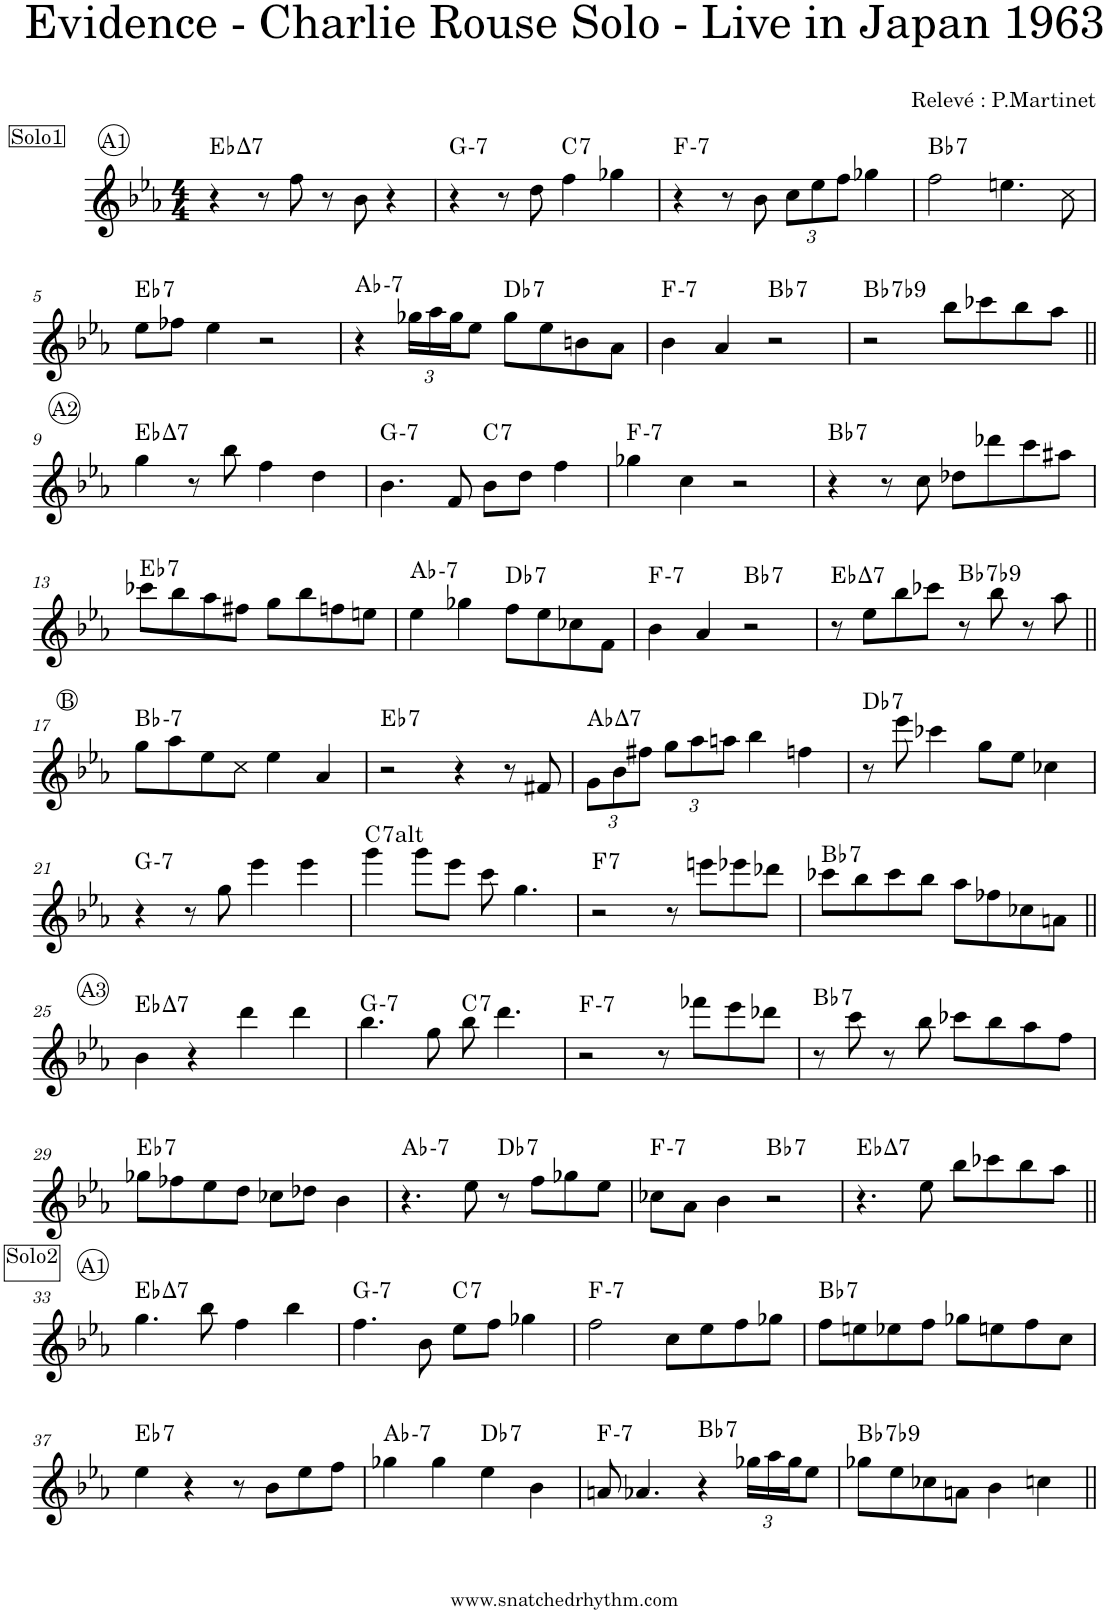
**kern	**harte
*part1	*part1
*staff1	*
*I"Piano	*
*I'Pno.	*
*clefG2	*
*k[b-e-a-]	*
*M4/4	*
=1	=1
!LO:TX:a:t=A1	!
!LO:TX:a:t=Solo1	!LO:H:kt=7
4r	Eb:maj7
8r	.
8ff\	.
8r	.
8b-\	.
4r	.
=2	=2
!	!LO:H:kt=7
4r	G:min7
8r	.
8dd\	.
!	!LO:H:kt=7
4ff\	C:7
4gg-X\	.
=3	=3
!	!LO:H:kt=7
4r	F:min7
8r	.
8b-\	.
*Xbrackettup	*
12cc\L	.
12ee-\	.
12ff\J	.
4gg-X\	.
=4	=4
!	!LO:H:kt=7
2ff\	Bb:7
4.een\	.
8cc\	.
!!LO:LB:g=z
=5	=5
!	!LO:H:kt=7
8ee-\L	Eb:7
8ff-X\J	.
4ee-\	.
2r	.
=6	=6
!	!LO:H:kt=7
4r	Ab:min7
24gg-X\LL	.
24aa-\	.
24gg-\J	.
8ee-\J	.
!	!LO:H:kt=7
8gg-\L	Db:7
8ee-\	.
8bn\	.
8a-\J	.
=7	=7
!	!LO:H:kt=7
4b-\	F:min7
4a-/	.
!	!LO:H:kt=7
2r	Bb:7
=8	=8
!	!LO:H:kt=7
2r	Bb:7(b9)
8bb-\L	.
8ccc-X\	.
8bb-\	.
8aa-\J	.
!!LO:LB:g=z
=9||	=9||
!LO:TX:a:t=A2	!LO:H:kt=7
4gg\	Eb:maj7
8r	.
8bb-\	.
4ff\	.
4dd\	.
=10	=10
!	!LO:H:kt=7
4.b-\	G:min7
8f/	.
!	!LO:H:kt=7
8b-\L	C:7
8dd\J	.
4ff\	.
=11	=11
!	!LO:H:kt=7
4gg-X\	F:min7
4cc\	.
2r	.
=12	=12
!	!LO:H:kt=7
4r	Bb:7
8r	.
8cc\	.
8dd-X\L	.
8ddd-X\	.
8ccc\	.
8aa#X\J	.
!!LO:LB:g=z
=13	=13
!	!LO:H:kt=7
8ccc-X\L	Eb:7
8bb-\	.
8aa-\	.
8ff#X\J	.
8gg\L	.
8bb-\	.
8ffn\	.
8een\J	.
=14	=14
!	!LO:H:kt=7
4ee-\	Ab:min7
4gg-X\	.
!	!LO:H:kt=7
8ff\L	Db:7
8ee-\	.
8cc-X\	.
8f\J	.
=15	=15
!	!LO:H:kt=7
4b-\	F:min7
4a-/	.
!	!LO:H:kt=7
2r	Bb:7
=16	=16
!	!LO:H:kt=7
8r	Eb:maj7
8ee-\L	.
8bb-\	.
8ccc-X\J	.
!	!LO:H:kt=7
8r	Bb:7(b9)
8bb-\	.
8r	.
8aa-\	.
!!LO:LB:g=z
=17||	=17||
!LO:TX:a:t=B	!LO:H:kt=7
8gg\L	Bb:min7
8aa-\	.
8ee-\	.
8cc\J	.
4ee-\	.
4a-/	.
=18	=18
!	!LO:H:kt=7
2r	Eb:7
4r	.
8r	.
8f#X/	.
=19	=19
!	!LO:H:kt=7
12g\L	Ab:maj7
12b-\	.
12ff#X\J	.
12gg\L	.
12aa-\	.
12aan\J	.
4bb-\	.
4ffn\	.
=20	=20
!	!LO:H:kt=7
8r	Db:7
8eee-\	.
4ccc-X\	.
8gg\L	.
8ee-\J	.
4cc-X\	.
!!LO:LB:g=z
=21	=21
!	!LO:H:kt=7
4r	G:min7
8r	.
8gg\	.
4eee-\	.
4eee-\	.
=22	=22
!	!LO:H:kt=7
4ggg\	C:(3,b5,#5,b7,b9,#9)
8ggg\L	.
8eee-\J	.
8ccc\	.
4.gg\	.
=23	=23
!	!LO:H:kt=7
2r	F:7
8r	.
8eeen\L	.
8eee-X\	.
8ddd-X\J	.
=24	=24
!	!LO:H:kt=7
8ccc-X\L	Bb:7
8bb-\	.
8ccc-\	.
8bb-\J	.
8aa-\L	.
8ff-X\	.
8cc-X\	.
8an\J	.
!!LO:LB:g=z
=25||	=25||
!LO:TX:a:t=A3	!LO:H:kt=7
4b-\	Eb:maj7
4r	.
4ddd\	.
4ddd\	.
=26	=26
!	!LO:H:kt=7
4.bb-\	G:min7
8gg\	.
!	!LO:H:kt=7
8bb-\	C:7
4.ddd\	.
=27	=27
!	!LO:H:kt=7
2r	F:min7
8r	.
8fff-X\L	.
8eee-\	.
8ddd-X\J	.
=28	=28
!	!LO:H:kt=7
8r	Bb:7
8ccc\	.
8r	.
8bb-\	.
8ccc-X\L	.
8bb-\	.
8aa-\	.
8ff\J	.
!!LO:LB:g=z
=29	=29
!	!LO:H:kt=7
8gg-X\L	Eb:7
8ff-X\	.
8ee-\	.
8dd\J	.
8cc-X\L	.
8dd-X\J	.
4b-\	.
=30	=30
!	!LO:H:kt=7
4.r	Ab:min7
8ee-\	.
!	!LO:H:kt=7
8r	Db:7
8ff\L	.
8gg-X\	.
8ee-\J	.
=31	=31
!	!LO:H:kt=7
8cc-X\L	F:min7
8a-\J	.
4b-\	.
!	!LO:H:kt=7
2r	Bb:7
=32	=32
!	!LO:H:kt=7
4.r	Eb:maj7
8ee-\	.
8bb-\L	.
8ccc-X\	.
8bb-\	.
8aa-\J	.
!!LO:LB:g=z
=33||	=33||
!LO:TX:a:t=A1	!
!LO:TX:a:t=Solo2	!
!	!LO:H:kt=7
4.gg\	Eb:maj7
8bb-\	.
4ff\	.
4bb-\	.
=34	=34
!	!LO:H:kt=7
4.ff\	G:min7
8b-\	.
!	!LO:H:kt=7
8ee-\L	C:7
8ff\J	.
4gg-X\	.
=35	=35
!	!LO:H:kt=7
2ff\	F:min7
8cc\L	.
8ee-\	.
8ff\	.
8gg-X\J	.
=36	=36
!	!LO:H:kt=7
8ff\L	Bb:7
8een\	.
8ee-X\	.
8ff\J	.
8gg-X\L	.
8een\	.
8ff\	.
8cc\J	.
!!LO:LB:g=z
=37	=37
!	!LO:H:kt=7
4ee-\	Eb:7
4r	.
8r	.
8b-\L	.
8ee-\	.
8ff\J	.
=38	=38
!	!LO:H:kt=7
4gg-X\	Ab:min7
4gg-\	.
!	!LO:H:kt=7
4ee-\	Db:7
4b-\	.
=39	=39
!	!LO:H:kt=7
8an/	F:min7
4.a-X/	.
!	!LO:H:kt=7
4r	Bb:7
24gg-X\LL	.
24aa-\	.
24gg-\J	.
8ee-\J	.
=40	=40
!	!LO:H:kt=7
8gg-X\L	Bb:7(b9)
8ee-\	.
8cc-X\	.
8an\J	.
4b-\	.
4ccn\	.
=||	=||
*-	*-
